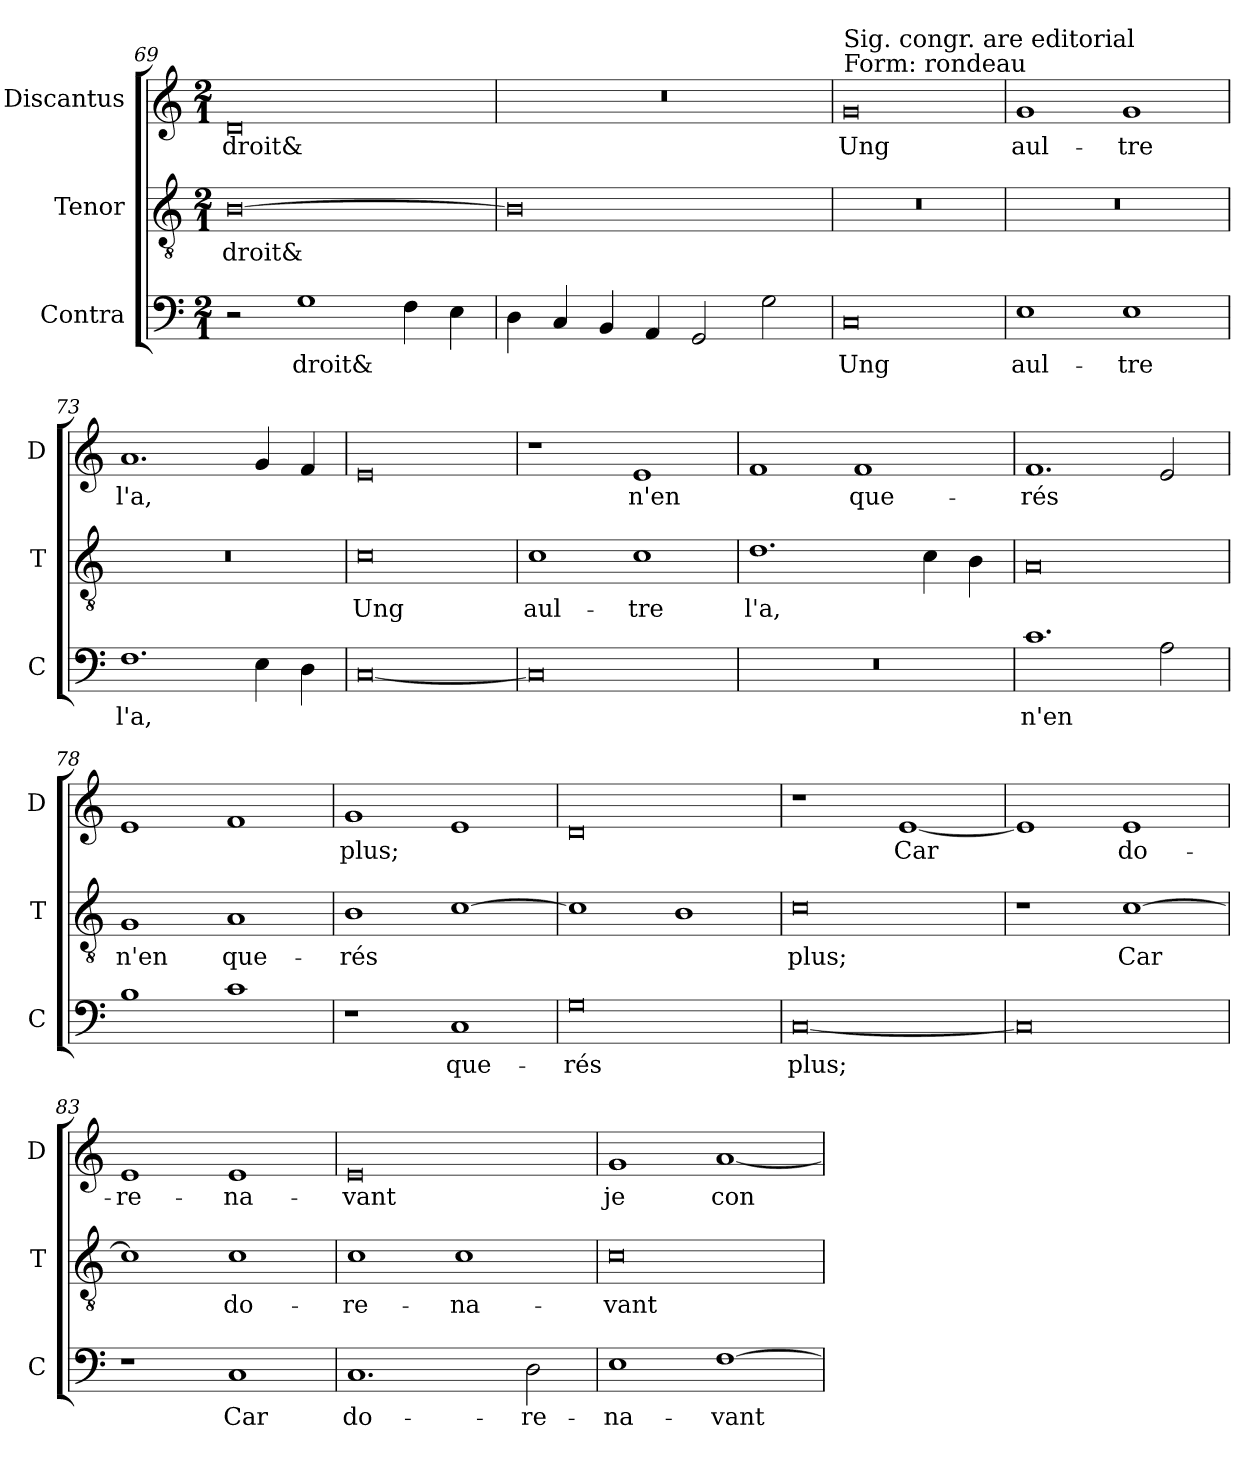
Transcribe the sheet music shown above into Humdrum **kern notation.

**kern	**text	**kern	**text	**kern	**text
*part3	*part3	*part2	*part2	*part1	*part1
*staff3	*staff3	*staff2	*staff2	*staff1	*staff1
*I"Contra	*	*I"Tenor	*	*I"Discantus	*
*I'C	*	*I'T	*	*I'D	*
*clefF4	*	*clefGv2	*	*clefG2	*
*k[]	*	*k[]	*	*k[]	*
*M2/1	*	*M2/1	*	*M2/1	*
=69	=69	=69	=69	=69	=69
2r	.	[0B	-droit&	0d	-droit&
1G	-droit&	.	.	.	.
4F	.	.	.	.	.
4E	.	.	.	.	.
=70	=70	=70	=70	=70	=70
4D	.	0B]	.	0r	.
4C	.	.	.	.	.
4BB	.	.	.	.	.
4AA	.	.	.	.	.
2GG	.	.	.	.	.
2G	.	.	.	.	.
=71	=71	=71	=71	=71	=71
!	!	!	!	!LO:TX:a:t=Form&colon; rondeau	!
!	!	!	!	!LO:TX:a:t=Sig. congr. are editorial	!
0C	Ung	0r	.	0g	Ung
=72	=72	=72	=72	=72	=72
1E	aul-	0r	.	1g	aul-
1E	-tre	.	.	1g	-tre
=73	=73	=73	=73	=73	=73
1.F	l'a,	0r	.	1.a	l'a,
4E	.	.	.	4g	.
4D	.	.	.	4f	.
=74	=74	=74	=74	=74	=74
[0C	.	0c	Ung	0e	.
=75	=75	=75	=75	=75	=75
0C]	.	1c	aul-	1r	.
.	.	1c	-tre	1e	n'en
=76	=76	=76	=76	=76	=76
0r	.	1.d	l'a,	1f	.
.	.	.	.	1f	que-
.	.	4c	.	.	.
.	.	4B	.	.	.
=77	=77	=77	=77	=77	=77
1.c	n'en	0A	.	1.f	-rés
2A	.	.	.	2e	.
=78	=78	=78	=78	=78	=78
1B	.	1G	n'en	1e	.
1c	.	1A	que-	1f	.
=79	=79	=79	=79	=79	=79
1r	.	1B	-rés	1g	plus;
1C	que-	[1c	.	1e	.
=80	=80	=80	=80	=80	=80
0G	-rés	1c]	.	0d	.
.	.	1B	.	.	.
=81	=81	=81	=81	=81	=81
[0C	plus;	0c	plus;	1r	.
.	.	.	.	[1e	Car
=82	=82	=82	=82	=82	=82
0C]	.	1r	.	1e]	.
.	.	[1c	Car	1e	do-
=83	=83	=83	=83	=83	=83
1r	.	1c]	.	1e	-re-
1C	Car	1c	do-	1e	-na-
=84	=84	=84	=84	=84	=84
1.C	do-	1c	-re-	0e	-vant
.	.	1c	-na-	.	.
2D	-re-	.	.	.	.
=85	=85	=85	=85	=85	=85
1E	-na-	0c	-vant	1g	je
[1F	-vant	.	.	[1a	con-
=	=	=	=	=	=
*-	*-	*-	*-	*-	*-
